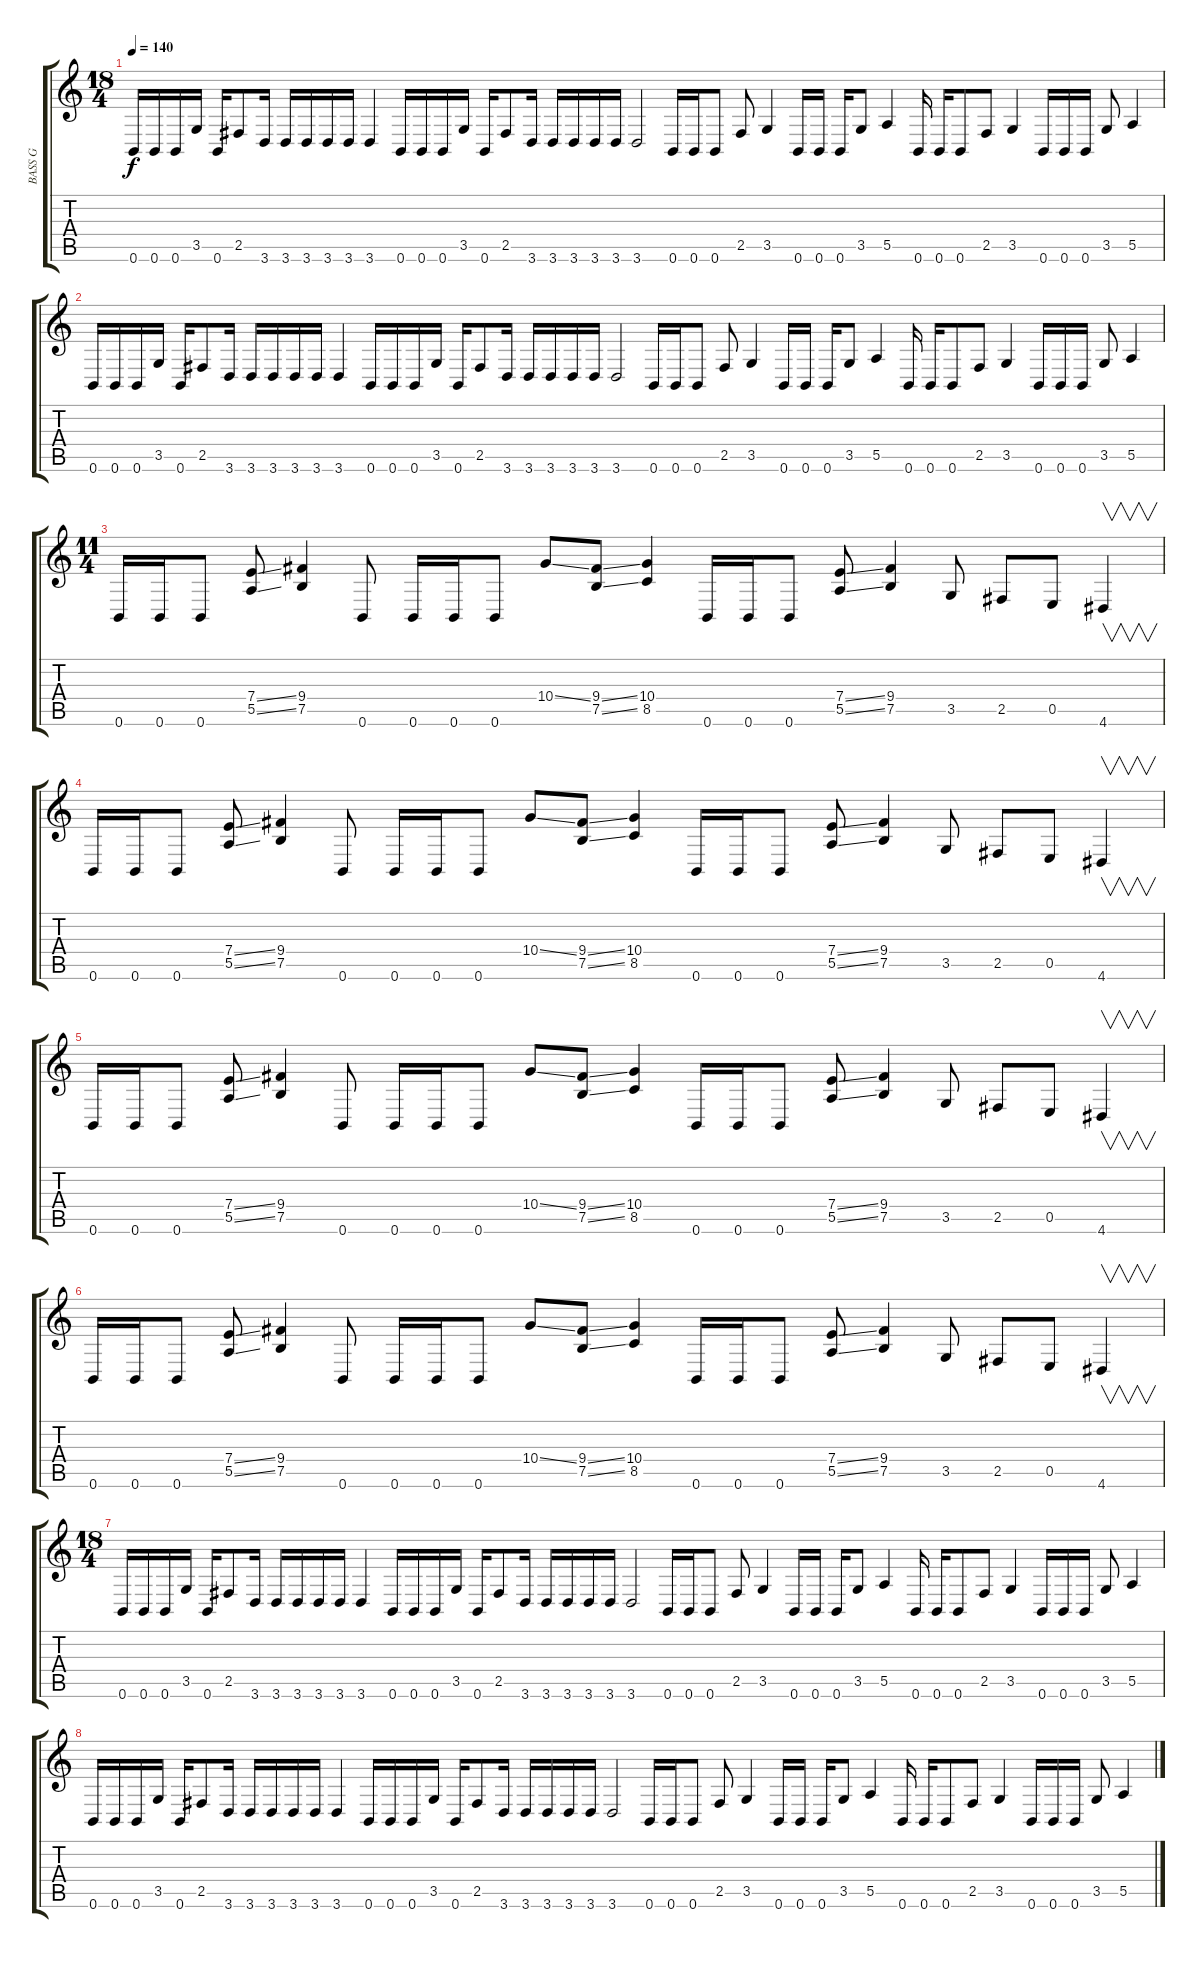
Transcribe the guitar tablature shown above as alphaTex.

\track ("BASS G" "BASS G") {instrument overdrivenguitar}
\staff {score tabs}
\tuning (B3 Gb3 D3 A2 E2 B1) {hide}
\ts (18 4)
\tempo 140
\clef g2
\ks c
0.6.16{dy f} 0.6.16 0.6.16 3.5.16 0.6.16 2.5.8 3.6.16 3.6.16 3.6.16 3.6.16 3.6.16 3.6.4 0.6.16 0.6.16 0.6.16 3.5.16 0.6.16 2.5.8 3.6.16 3.6.16 3.6.16 3.6.16 3.6.16 3.6.2 0.6.16 0.6.16 0.6.8 2.5.8 3.5.4 0.6.16 0.6.16 0.6.16 3.5.8 5.5.4 0.6.16 0.6.16 0.6.8 2.5.8 3.5.4 0.6.16 0.6.16 0.6.16 3.5.8 5.5.4 |
0.6.16 0.6.16 0.6.16 3.5.16 0.6.16 2.5.8 3.6.16 3.6.16 3.6.16 3.6.16 3.6.16 3.6.4 0.6.16 0.6.16 0.6.16 3.5.16 0.6.16 2.5.8 3.6.16 3.6.16 3.6.16 3.6.16 3.6.16 3.6.2 0.6.16 0.6.16 0.6.8 2.5.8 3.5.4 0.6.16 0.6.16 0.6.16 3.5.8 5.5.4 0.6.16 0.6.16 0.6.8 2.5.8 3.5.4 0.6.16 0.6.16 0.6.16 3.5.8 5.5.4 |
\ts (11 4)
0.6.16 0.6.16 0.6.8 (7.4{ss} 5.5{ss}).8 (9.4 7.5).4 0.6.8 0.6.16 0.6.16 0.6.8 10.4{ss}.8 (9.4{ss} 7.5{ss}).8 (10.4 8.5).4 0.6.16 0.6.16 0.6.8 (7.4{ss} 5.5{ss}).8 (9.4 7.5).4 3.5.8 2.5.8 0.5.8 4.6.4{v} |
0.6.16 0.6.16 0.6.8 (7.4{ss} 5.5{ss}).8 (9.4 7.5).4 0.6.8 0.6.16 0.6.16 0.6.8 10.4{ss}.8 (9.4{ss} 7.5{ss}).8 (10.4 8.5).4 0.6.16 0.6.16 0.6.8 (7.4{ss} 5.5{ss}).8 (9.4 7.5).4 3.5.8 2.5.8 0.5.8 4.6.4{v} |
0.6.16 0.6.16 0.6.8 (7.4{ss} 5.5{ss}).8 (9.4 7.5).4 0.6.8 0.6.16 0.6.16 0.6.8 10.4{ss}.8 (9.4{ss} 7.5{ss}).8 (10.4 8.5).4 0.6.16 0.6.16 0.6.8 (7.4{ss} 5.5{ss}).8 (9.4 7.5).4 3.5.8 2.5.8 0.5.8 4.6.4{v} |
0.6.16 0.6.16 0.6.8 (7.4{ss} 5.5{ss}).8 (9.4 7.5).4 0.6.8 0.6.16 0.6.16 0.6.8 10.4{ss}.8 (9.4{ss} 7.5{ss}).8 (10.4 8.5).4 0.6.16 0.6.16 0.6.8 (7.4{ss} 5.5{ss}).8 (9.4 7.5).4 3.5.8 2.5.8 0.5.8 4.6.4{v} |
\ts (18 4)
0.6.16 0.6.16 0.6.16 3.5.16 0.6.16 2.5.8 3.6.16 3.6.16 3.6.16 3.6.16 3.6.16 3.6.4 0.6.16 0.6.16 0.6.16 3.5.16 0.6.16 2.5.8 3.6.16 3.6.16 3.6.16 3.6.16 3.6.16 3.6.2 0.6.16 0.6.16 0.6.8 2.5.8 3.5.4 0.6.16 0.6.16 0.6.16 3.5.8 5.5.4 0.6.16 0.6.16 0.6.8 2.5.8 3.5.4 0.6.16 0.6.16 0.6.16 3.5.8 5.5.4 |
0.6.16 0.6.16 0.6.16 3.5.16 0.6.16 2.5.8 3.6.16 3.6.16 3.6.16 3.6.16 3.6.16 3.6.4 0.6.16 0.6.16 0.6.16 3.5.16 0.6.16 2.5.8 3.6.16 3.6.16 3.6.16 3.6.16 3.6.16 3.6.2 0.6.16 0.6.16 0.6.8 2.5.8 3.5.4 0.6.16 0.6.16 0.6.16 3.5.8 5.5.4 0.6.16 0.6.16 0.6.8 2.5.8 3.5.4 0.6.16 0.6.16 0.6.16 3.5.8 5.5.4
